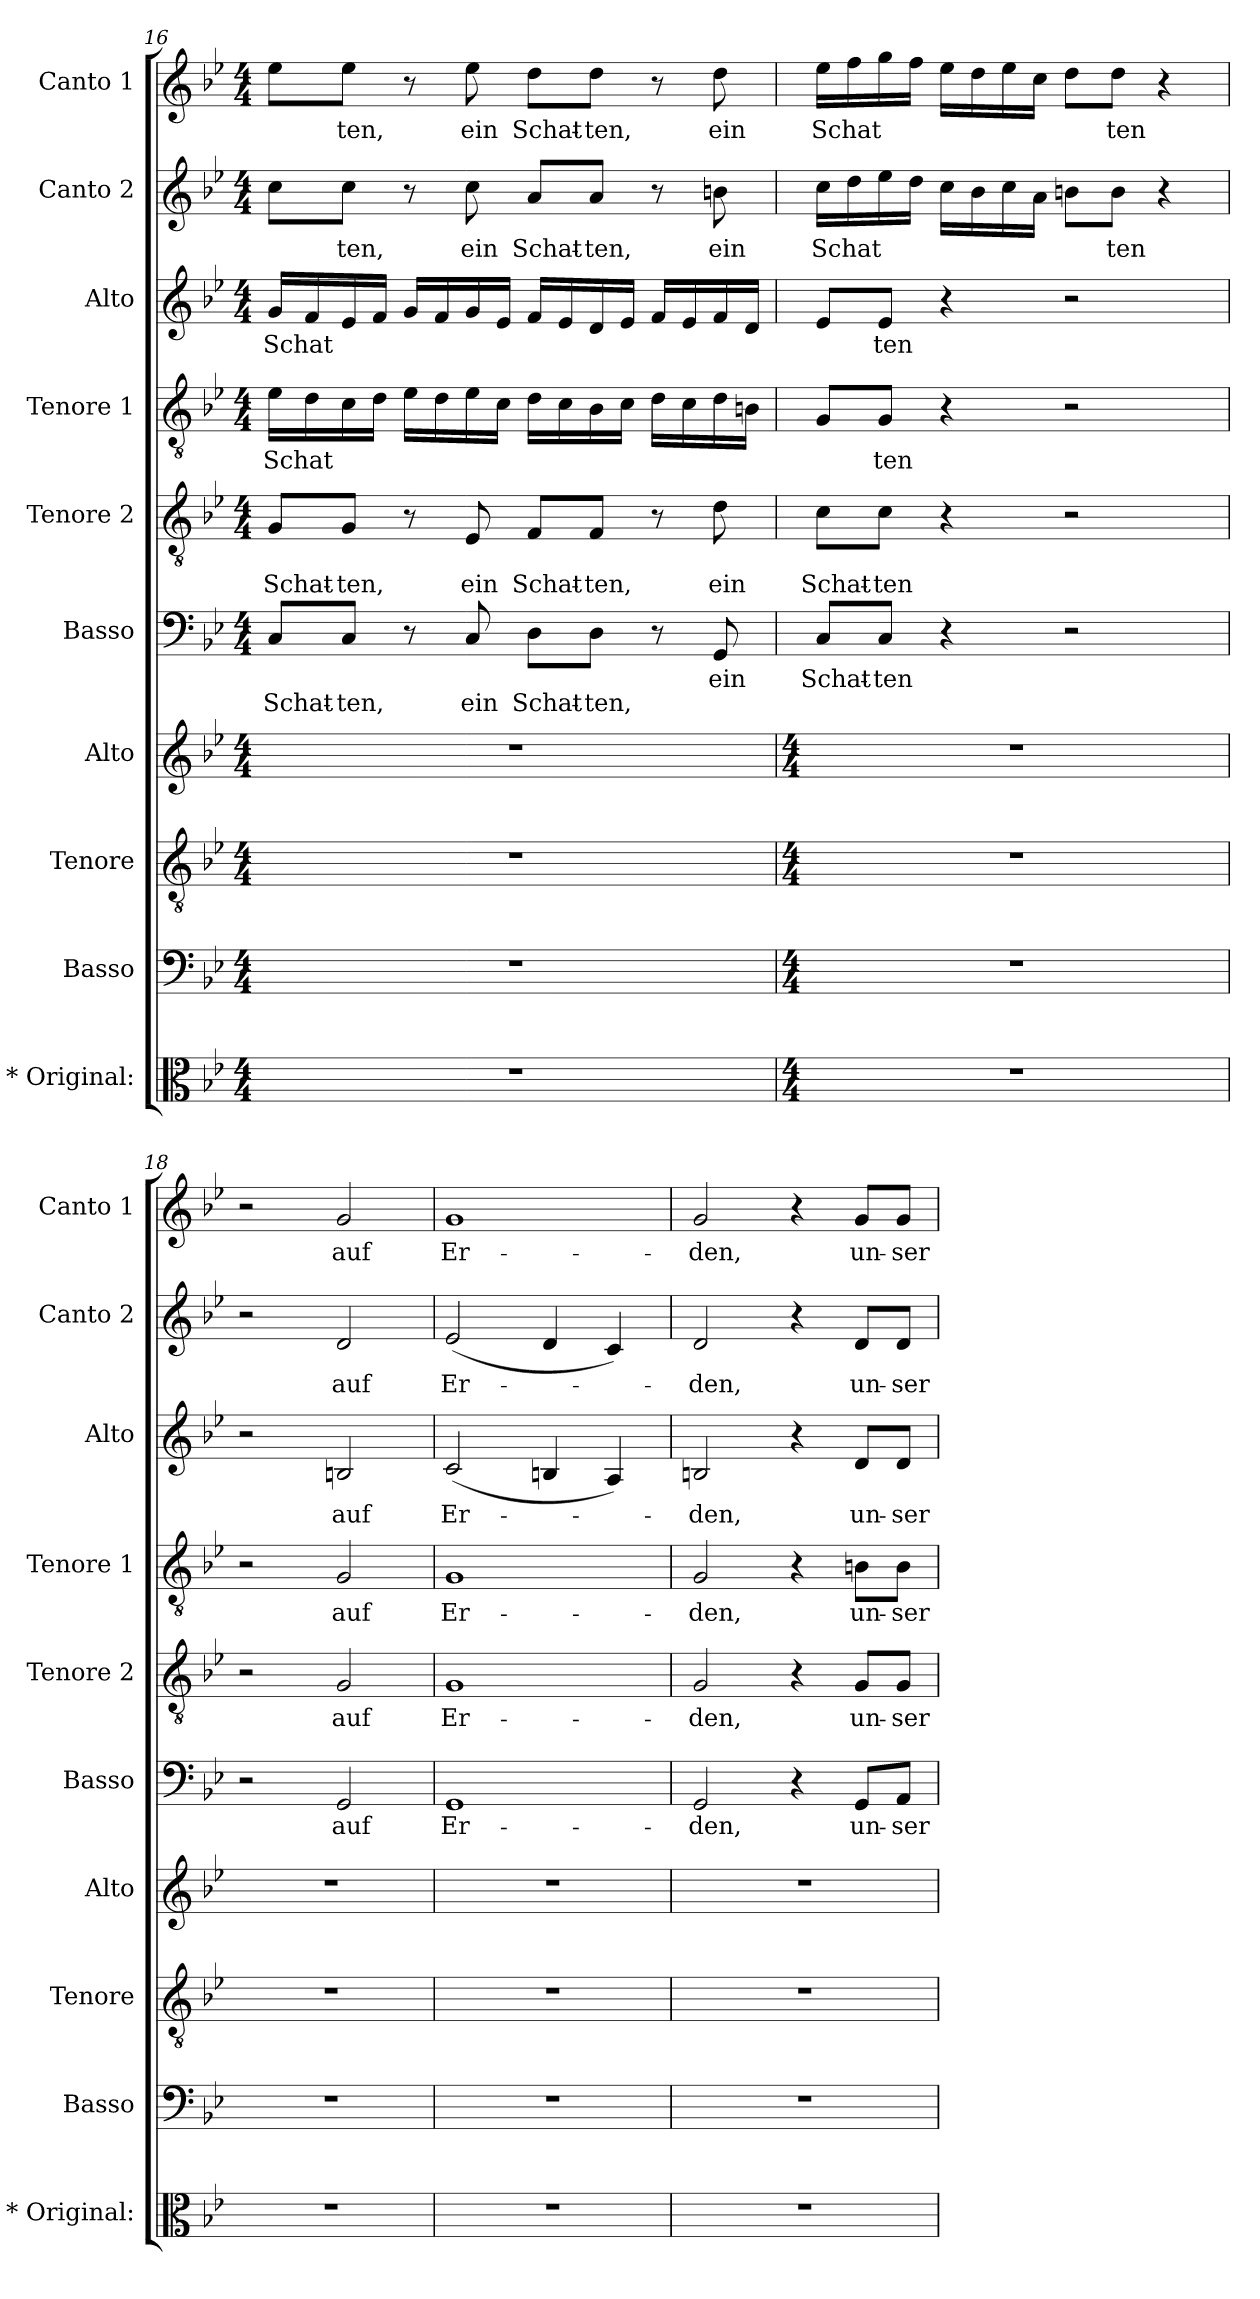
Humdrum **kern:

**kern	**kern	**kern	**kern	**kern	**text	**text	**kern	**text	**text	**kern	**text	**kern	**text	**kern	**text	**kern	**text
*part10	*part9	*part8	*part7	*part6	*part6	*part6	*part5	*part5	*part5	*part4	*part4	*part3	*part3	*part2	*part2	*part1	*part1
*staff10	*staff9	*staff8	*staff7	*staff6	*staff6	*staff6	*staff5	*staff5	*staff5	*staff4	*staff4	*staff3	*staff3	*staff2	*staff2	*staff1	*staff1
*I"* Original:	*I"Basso	*I"Tenore	*I"Alto	*I"Basso	*	*	*I"Tenore 2	*	*	*I"Tenore 1	*	*I"Alto	*	*I"Canto 2	*	*I"Canto 1	*
*I'* Original:	*I'Basso	*I'Tenore	*I'Alto	*I'Basso	*	*	*I'Tenore 2	*	*	*I'Tenore 1	*	*I'Alto	*	*I'Canto 2	*	*I'Canto 1	*
*clefC3	*clefF4	*clefGv2	*clefG2	*clefF4	*	*	*clefGv2	*	*	*clefGv2	*	*clefG2	*	*clefG2	*	*clefG2	*
*k[b-e-]	*k[b-e-]	*k[b-e-]	*k[b-e-]	*k[b-e-]	*	*	*k[b-e-]	*	*	*k[b-e-]	*	*k[b-e-]	*	*k[b-e-]	*	*k[b-e-]	*
*B-:	*B-:	*B-:	*B-:	*B-:	*	*	*B-:	*	*	*B-:	*	*B-:	*	*B-:	*	*B-:	*
*M4/4	*M4/4	*M4/4	*M4/4	*M4/4	*	*	*M4/4	*	*	*M4/4	*	*M4/4	*	*M4/4	*	*M4/4	*
=16	=16	=16	=16	=16	=16	=16	=16	=16	=16	=16	=16	=16	=16	=16	=16	=16	=16
!	!	!	!	!	!	!LO:LY:b	!	!	!LO:LY:b	!	!LO:LY:b	!	!LO:LY:b	!	!	!	!
1r	1r	1r	1r	8C/L	.	Schat-	8G/L	.	Schat-	16e-\LL	Schat	16g/LL	Schat	8cc\L	.	8ee-\L	.
.	.	.	.	.	.	.	.	.	.	16d\	.	16f/	.	.	.	.	.
!	!	!	!	!	!	!LO:LY:b	!	!	!LO:LY:b	!	!	!	!	!	!LO:LY:b	!	!LO:LY:b
.	.	.	.	8C/J	.	-ten,	8G/J	.	-ten,	16c\	.	16e-/	.	8cc\J	ten,	8ee-\J	ten,
.	.	.	.	.	.	.	.	.	.	16d\JJ	.	16f/JJ	.	.	.	.	.
.	.	.	.	8r	.	.	8r	.	.	16e-\LL	.	16g/LL	.	8r	.	8r	.
.	.	.	.	.	.	.	.	.	.	16d\	.	16f/	.	.	.	.	.
!	!	!	!	!	!	!LO:LY:b	!	!	!LO:LY:b	!	!	!	!	!	!LO:LY:b	!	!LO:LY:b
.	.	.	.	8C/	.	ein	8E-/	.	ein	16e-\	.	16g/	.	8cc\	ein	8ee-\	ein
.	.	.	.	.	.	.	.	.	.	16c\JJ	.	16e-/JJ	.	.	.	.	.
!	!	!	!	!	!	!LO:LY:b	!	!	!LO:LY:b	!	!	!	!	!	!LO:LY:b	!	!LO:LY:b
.	.	.	.	8D\L	.	Schat-	8F/L	.	Schat-	16d\LL	.	16f/LL	.	8a/L	Schat-	8dd\L	Schat-
.	.	.	.	.	.	.	.	.	.	16c\	.	16e-/	.	.	.	.	.
!	!	!	!	!	!	!LO:LY:b	!	!	!LO:LY:b	!	!	!	!	!	!LO:LY:b	!	!LO:LY:b
.	.	.	.	8D\J	.	-ten,	8F/J	.	-ten,	16B-\	.	16d/	.	8a/J	-ten,	8dd\J	-ten,
.	.	.	.	.	.	.	.	.	.	16c\JJ	.	16e-/JJ	.	.	.	.	.
.	.	.	.	8r	.	.	8r	.	.	16d\LL	.	16f/LL	.	8r	.	8r	.
.	.	.	.	.	.	.	.	.	.	16c\	.	16e-/	.	.	.	.	.
!	!	!	!	!	!LO:LY:b	!	!	!	!LO:LY:b	!	!	!	!	!	!LO:LY:b	!	!LO:LY:b
.	.	.	.	8GG/	ein	.	8d\	.	ein	16d\	.	16f/	.	8bn\	ein	8dd\	ein
.	.	.	.	.	.	.	.	.	.	16Bn\JJ	.	16d/JJ	.	.	.	.	.
!!LO:PB:g=z
=17	=17	=17	=17	=17	=17	=17	=17	=17	=17	=17	=17	=17	=17	=17	=17	=17	=17
*M4/4	*M4/4	*M4/4	*M4/4	*	*	*	*	*	*	*	*	*	*	*	*	*	*
!	!	!	!	!	!LO:LY:b	!	!	!	!LO:LY:b	!	!	!	!	!	!LO:LY:b	!	!LO:LY:b
1r	1r	1r	1r	8C/L	Schat-	.	8c\L	.	Schat-	8G/L	.	8e-/L	.	16cc\LL	Schat	16ee-\LL	Schat
.	.	.	.	.	.	.	.	.	.	.	.	.	.	16dd\	.	16ff\	.
!	!	!	!	!	!LO:LY:b	!	!	!	!LO:LY:b	!	!LO:LY:b	!	!LO:LY:b	!	!	!	!
.	.	.	.	8C/J	-ten	.	8c\J	.	-ten	8G/J	ten	8e-/J	ten	16ee-\	.	16gg\	.
.	.	.	.	.	.	.	.	.	.	.	.	.	.	16dd\JJ	.	16ff\JJ	.
.	.	.	.	4r	.	.	4r	.	.	4r	.	4r	.	16cc\LL	.	16ee-\LL	.
.	.	.	.	.	.	.	.	.	.	.	.	.	.	16b-\	.	16dd\	.
.	.	.	.	.	.	.	.	.	.	.	.	.	.	16cc\	.	16ee-\	.
.	.	.	.	.	.	.	.	.	.	.	.	.	.	16a\JJ	.	16cc\JJ	.
.	.	.	.	2r	.	.	2r	.	.	2r	.	2r	.	8bn\L	.	8dd\L	.
!	!	!	!	!	!	!	!	!	!	!	!	!	!	!	!LO:LY:b	!	!LO:LY:b
.	.	.	.	.	.	.	.	.	.	.	.	.	.	8b\J	ten	8dd\J	ten
.	.	.	.	.	.	.	.	.	.	.	.	.	.	4r	.	4r	.
=18	=18	=18	=18	=18	=18	=18	=18	=18	=18	=18	=18	=18	=18	=18	=18	=18	=18
1r	1r	1r	1r	2r	.	.	2r	.	.	2r	.	2r	.	2r	.	2r	.
!	!	!	!	!	!LO:LY:b	!	!	!LO:LY:b	!	!	!LO:LY:b	!	!LO:LY:b	!	!LO:LY:b	!	!LO:LY:b
.	.	.	.	2GG/	auf	.	2G/	auf	.	2G/	auf	2Bn/	auf	2d/	auf	2g/	auf
=19	=19	=19	=19	=19	=19	=19	=19	=19	=19	=19	=19	=19	=19	=19	=19	=19	=19
!	!	!	!	!	!LO:LY:b	!	!	!LO:LY:b	!	!	!LO:LY:b	!	!LO:LY:b	!	!LO:LY:b	!	!LO:LY:b
1r	1r	1r	1r	1GG	Er-	.	1G	Er-	.	1G	Er-	(<2c/	Er-	(<2e-/	Er-	1g	Er-
.	.	.	.	.	.	.	.	.	.	.	.	4Bn/	.	4d/	.	.	.
.	.	.	.	.	.	.	.	.	.	.	.	4A/)	.	4c/)	.	.	.
=20	=20	=20	=20	=20	=20	=20	=20	=20	=20	=20	=20	=20	=20	=20	=20	=20	=20
!	!	!	!	!	!LO:LY:b	!	!	!LO:LY:b	!	!	!LO:LY:b	!	!LO:LY:b	!	!LO:LY:b	!	!LO:LY:b
1r	1r	1r	1r	2GG/	-den,	.	2G/	-den,	.	2G/	-den,	2Bn/	-den,	2d/	-den,	2g/	-den,
.	.	.	.	4r	.	.	4r	.	.	4r	.	4r	.	4r	.	4r	.
!	!	!	!	!	!LO:LY:b	!	!	!LO:LY:b	!	!	!LO:LY:b	!	!LO:LY:b	!	!LO:LY:b	!	!LO:LY:b
.	.	.	.	8GG/L	un-	.	8G/L	un-	.	8Bn\L	un-	8d/L	un-	8d/L	un-	8g/L	un-
!	!	!	!	!	!LO:LY:b	!	!	!LO:LY:b	!	!	!LO:LY:b	!	!LO:LY:b	!	!LO:LY:b	!	!LO:LY:b
.	.	.	.	8AA/J	-ser	.	8G/J	-ser	.	8B\J	-ser	8d/J	-ser	8d/J	-ser	8g/J	-ser
=	=	=	=	=	=	=	=	=	=	=	=	=	=	=	=	=	=
*-	*-	*-	*-	*-	*-	*-	*-	*-	*-	*-	*-	*-	*-	*-	*-	*-	*-
